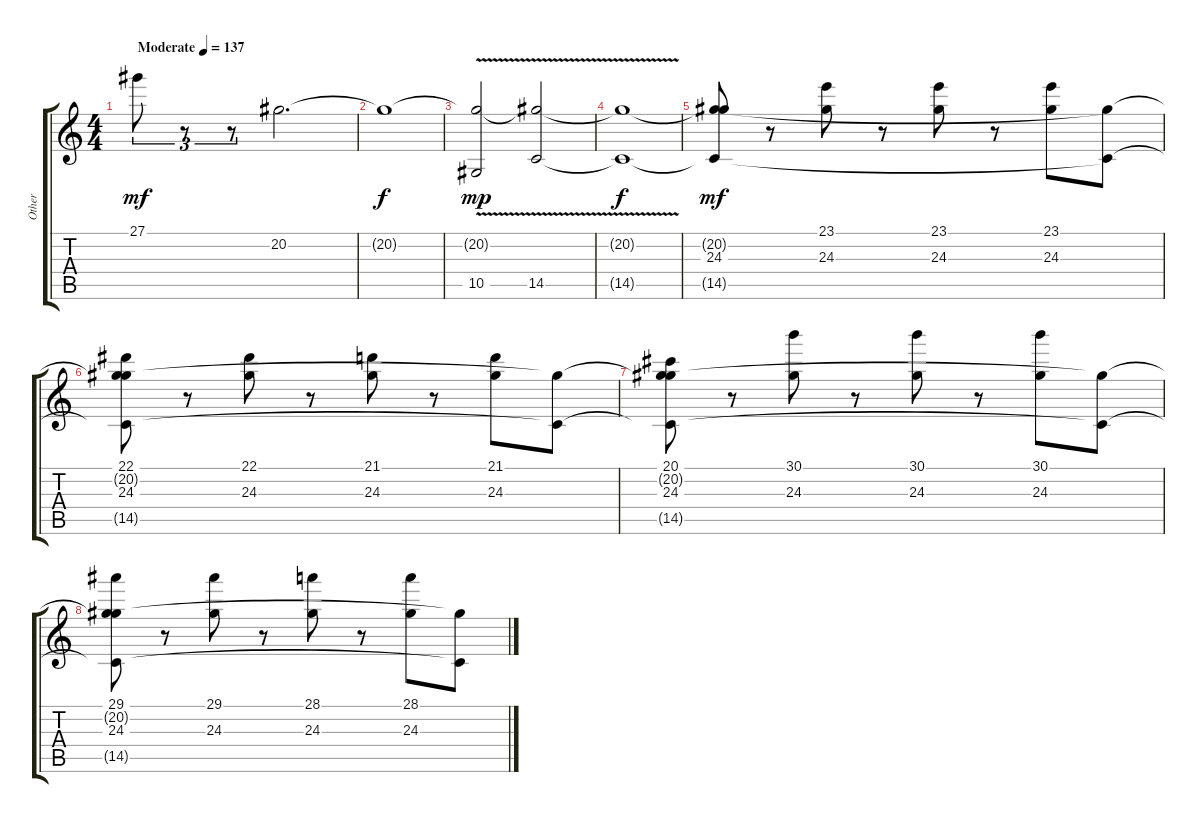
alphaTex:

\track ("Other" "Other") {instrument stringensemble1}
\staff {score tabs}
\tuning (F4 C4 Ab3 Eb3 Bb2 F2) {hide}
\ts (4 4)
\tempo (137 "Moderate")
\clef g2
\ks c
27.1.8{tu (3 2) dy mf instrument stringensemble1} r.8{tu (3 2)} r.8{tu (3 2)} 20.2.2{d} |
20.2{t}.1{dy f} |
(20.2{t} 10.5{v}).2{dy mp} (20.2{t} 14.5{v}).2 |
(20.2{t} 14.5{t}).1{dy f} |
(20.2{t} 24.3 14.5{t}).8{dy mf} r.8 (23.1 24.3).8 r.8 (23.1 24.3).8 r.8 (23.1 24.3).8 (20.2{t} 14.5{t}).8 |
(22.1 20.2{t} 24.3 14.5{t}).8 r.8 (22.1 24.3).8 r.8 (21.1 24.3).8 r.8 (21.1 24.3).8 (20.2{t} 14.5{t}).8 |
(20.1 20.2{t} 24.3 14.5{t}).8 r.8 (30.1 24.3).8 r.8 (30.1 24.3).8 r.8 (30.1 24.3).8 (20.2{t} 14.5{t}).8 |
(29.1 20.2{t} 24.3 14.5{t}).8 r.8 (29.1 24.3).8 r.8 (28.1 24.3).8 r.8 (28.1 24.3).8 (20.2{t} 14.5{t}).8
